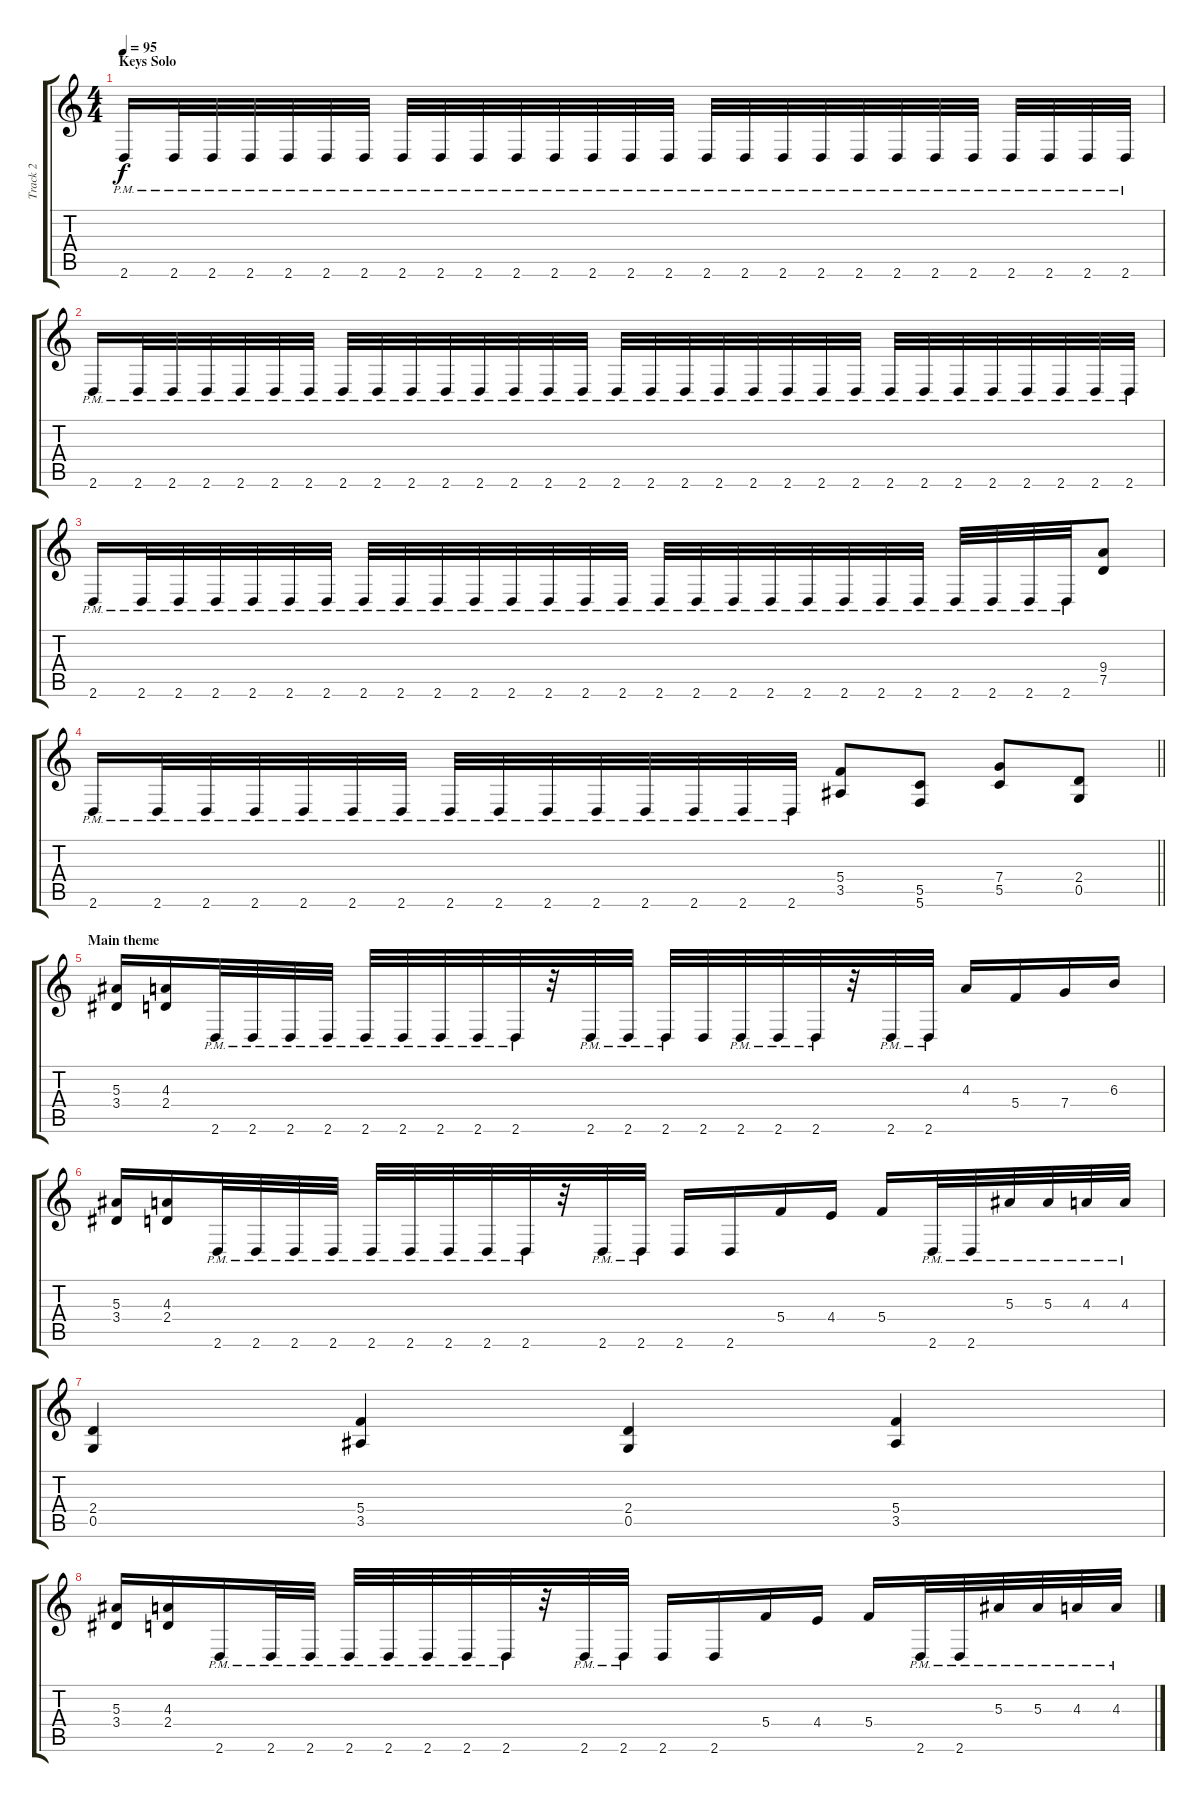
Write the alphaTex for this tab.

\track ("Track 2" "Track 2") {instrument distortionguitar}
\staff {score tabs}
\tuning (D4 A3 F3 C3 G2 C2) {hide}
\ts (4 4)
\section ("" "Keys Solo")
\tempo 95
\clef g2
\ks c
2.6{pm}.16{dy f} 2.6{pm}.32 2.6{pm}.32 2.6{pm}.32 2.6{pm}.32 2.6{pm}.32 2.6{pm}.32 2.6{pm}.32 2.6{pm}.32 2.6{pm}.32 2.6{pm}.32 2.6{pm}.32 2.6{pm}.32 2.6{pm}.32 2.6{pm}.32 2.6{pm}.32 2.6{pm}.32 2.6{pm}.32 2.6{pm}.32 2.6{pm}.32 2.6{pm}.32 2.6{pm}.32 2.6{pm}.32 2.6{pm}.32 2.6{pm}.32 2.6{pm}.32 2.6{pm}.32 |
2.6{pm}.16 2.6{pm}.32 2.6{pm}.32 2.6{pm}.32 2.6{pm}.32 2.6{pm}.32 2.6{pm}.32 2.6{pm}.32 2.6{pm}.32 2.6{pm}.32 2.6{pm}.32 2.6{pm}.32 2.6{pm}.32 2.6{pm}.32 2.6{pm}.32 2.6{pm}.32 2.6{pm}.32 2.6{pm}.32 2.6{pm}.32 2.6{pm}.32 2.6{pm}.32 2.6{pm}.32 2.6{pm}.32 2.6{pm}.32 2.6{pm}.32 2.6{pm}.32 2.6{pm}.32 2.6{pm}.32 2.6{pm}.32 2.6{pm}.32 2.6{pm}.32 |
2.6{pm}.16 2.6{pm}.32 2.6{pm}.32 2.6{pm}.32 2.6{pm}.32 2.6{pm}.32 2.6{pm}.32 2.6{pm}.32 2.6{pm}.32 2.6{pm}.32 2.6{pm}.32 2.6{pm}.32 2.6{pm}.32 2.6{pm}.32 2.6{pm}.32 2.6{pm}.32 2.6{pm}.32 2.6{pm}.32 2.6{pm}.32 2.6{pm}.32 2.6{pm}.32 2.6{pm}.32 2.6{pm}.32 2.6{pm}.32 2.6{pm}.32 2.6{pm}.32 2.6{pm}.32 (9.4 7.5).8 |
\barLineRight lightlight
2.6{pm}.16 2.6{pm}.32 2.6{pm}.32 2.6{pm}.32 2.6{pm}.32 2.6{pm}.32 2.6{pm}.32 2.6{pm}.32 2.6{pm}.32 2.6{pm}.32 2.6{pm}.32 2.6{pm}.32 2.6{pm}.32 2.6{pm}.32 2.6{pm}.32 (5.4 3.5).8 (5.5 5.6).8 (7.4 5.5).8 (2.4 0.5).8 |
\section ("" "Main theme")
(5.3 3.4).16 (4.3 2.4).16 2.6{pm}.32 2.6{pm}.32 2.6{pm}.32 2.6{pm}.32 2.6{pm}.32 2.6{pm}.32 2.6{pm}.32 2.6{pm}.32 2.6{pm}.32 r.32 2.6{pm}.32 2.6{pm}.32 2.6{pm}.32 2.6.32 2.6{pm}.32 2.6{pm}.32 2.6{pm}.32 r.32 2.6{pm}.32 2.6{pm}.32 4.3.16 5.4.16 7.4.16 6.3.16 |
(5.3 3.4).16 (4.3 2.4).16 2.6{pm}.32 2.6{pm}.32 2.6{pm}.32 2.6{pm}.32 2.6{pm}.32 2.6{pm}.32 2.6{pm}.32 2.6{pm}.32 2.6{pm}.32 r.32 2.6{pm}.32 2.6{pm}.32 2.6.16 2.6.16 5.4.16 4.4.16 5.4.16 2.6{pm}.32 2.6{pm}.32 5.3{pm}.32 5.3{pm}.32 4.3{pm}.32 4.3{pm}.32 |
(2.4 0.5).4 (5.4 3.5).4 (2.4 0.5).4 (5.4 3.5).4 |
(5.3 3.4).16 (4.3 2.4).16 2.6{pm}.16 2.6{pm}.32 2.6{pm}.32 2.6{pm}.32 2.6{pm}.32 2.6{pm}.32 2.6{pm}.32 2.6{pm}.32 r.32 2.6{pm}.32 2.6{pm}.32 2.6.16 2.6.16 5.4.16 4.4.16 5.4.16 2.6{pm}.32 2.6{pm}.32 5.3{pm}.32 5.3{pm}.32 4.3{pm}.32 4.3{pm}.32
